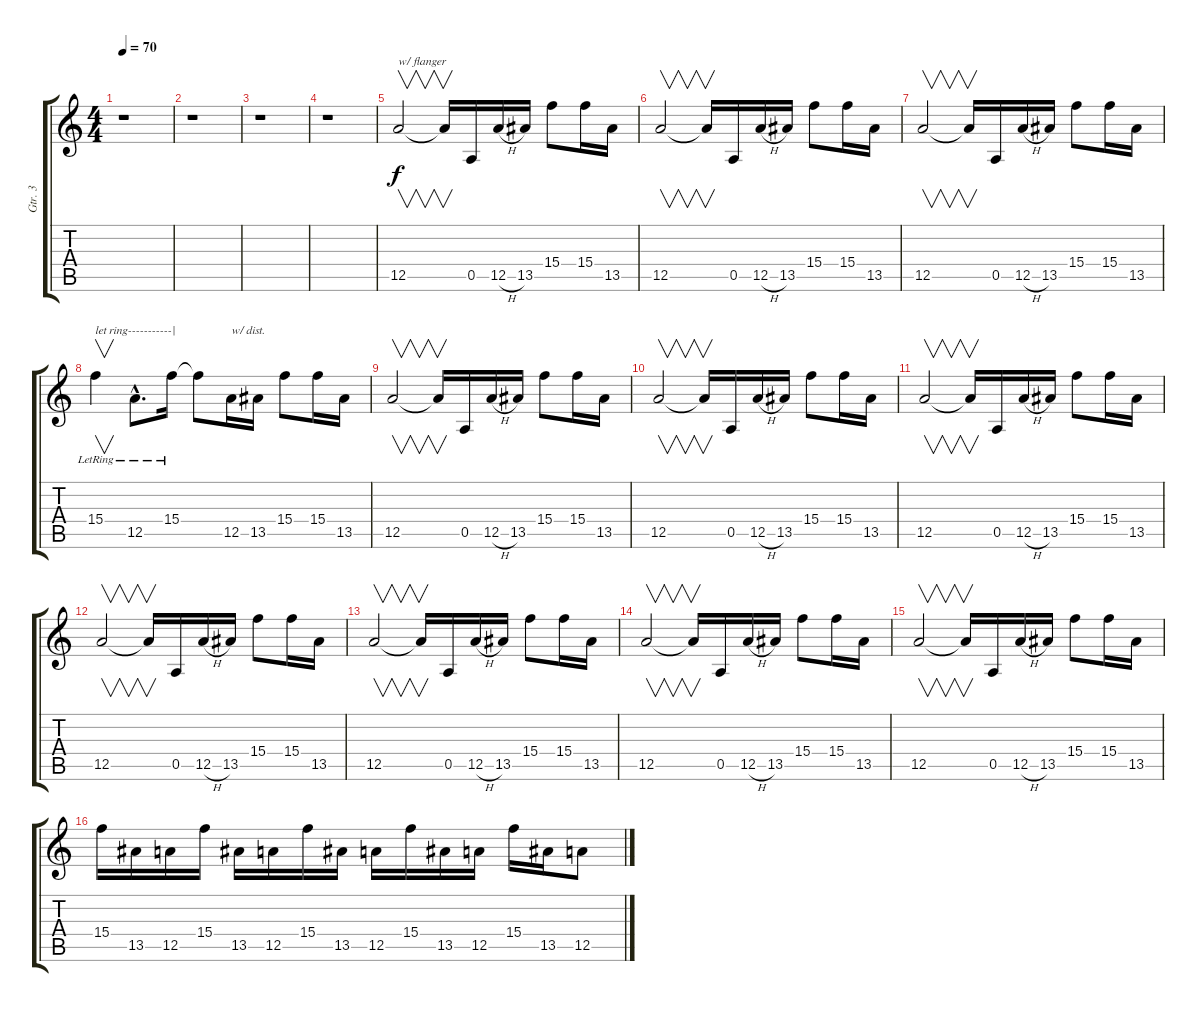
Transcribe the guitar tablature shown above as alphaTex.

\track ("Gtr. 3" "Gtr. 3") {instrument distortionguitar}
\staff {score tabs}
\tuning (E4 B3 G3 D3 A2 D2) {hide}
\ts (4 4)
\tempo 70
\clef g2
\ks c
r.1{dy f} |
r.1 |
r.1 |
r.1 |
12.5.2{v txt "w/ flanger"} 12.5{t}.16{v} 0.5.16 12.5{h}.16 13.5.16 15.4.8 15.4.16 13.5.16 |
12.5.2{v} 12.5{t}.16{v} 0.5.16 12.5{h}.16 13.5.16 15.4.8 15.4.16 13.5.16 |
12.5.2{v} 12.5{t}.16{v} 0.5.16 12.5{h}.16 13.5.16 15.4.8 15.4.16 13.5.16 |
15.4{lr}.4{v txt "let ring-----------|"} 12.5{hac lr}.8{d} 15.4{lr}.16 15.4{t}.8 12.5.16{txt "w/ dist." volume 16 balance 8 instrument distortionguitar} 13.5.16 15.4.8 15.4.16 13.5.16 |
12.5.2{v} 12.5{t}.16{v} 0.5.16 12.5{h}.16 13.5.16 15.4.8 15.4.16 13.5.16 |
12.5.2{v} 12.5{t}.16{v} 0.5.16 12.5{h}.16 13.5.16 15.4.8 15.4.16 13.5.16 |
12.5.2{v} 12.5{t}.16{v} 0.5.16 12.5{h}.16 13.5.16 15.4.8 15.4.16 13.5.16 |
12.5.2{v} 12.5{t}.16{v} 0.5.16 12.5{h}.16 13.5.16 15.4.8 15.4.16 13.5.16 |
12.5.2{v} 12.5{t}.16{v} 0.5.16 12.5{h}.16 13.5.16 15.4.8 15.4.16 13.5.16 |
12.5.2{v} 12.5{t}.16{v} 0.5.16 12.5{h}.16 13.5.16 15.4.8 15.4.16 13.5.16 |
12.5.2{v} 12.5{t}.16{v} 0.5.16 12.5{h}.16 13.5.16 15.4.8 15.4.16 13.5.16 |
15.4.16 13.5.16 12.5.16 15.4.16 13.5.16 12.5.16 15.4.16 13.5.16 12.5.16 15.4.16 13.5.16 12.5.16 15.4.16 13.5.16 12.5.8
